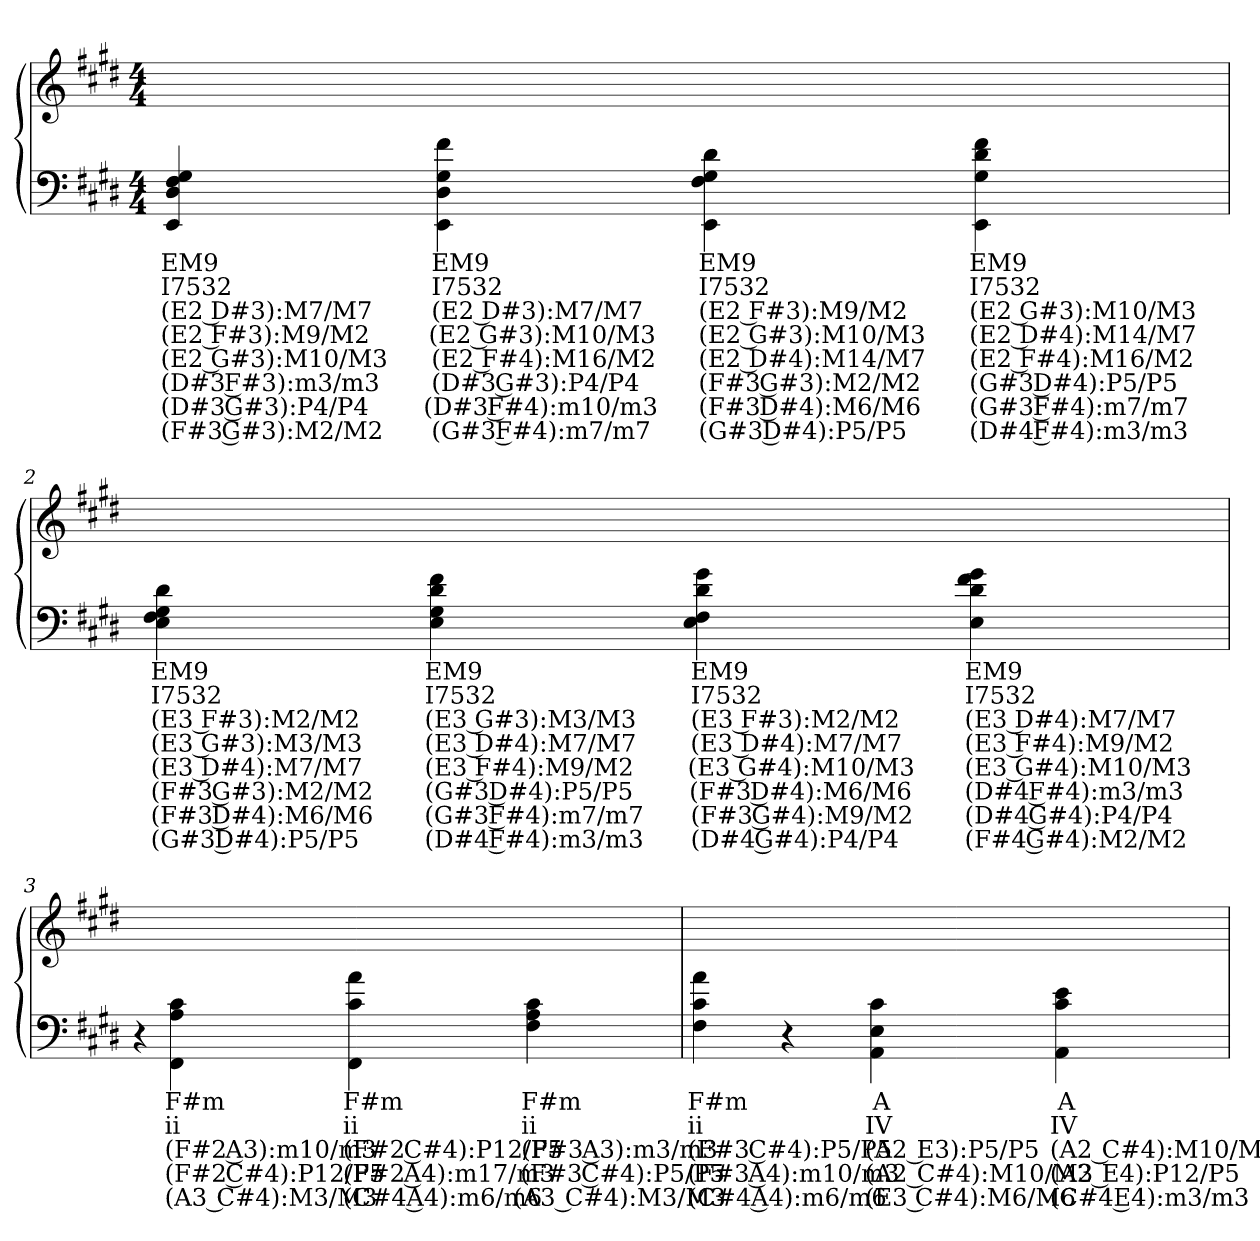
**kern	**text	**text	**text	**text	**text	**text	**text	**text	**kern
*part2	*part2	*part2	*part2	*part2	*part2	*part2	*part2	*part2	*part1
*staff2	*staff2	*staff2	*staff2	*staff2	*staff2	*staff2	*staff2	*staff2	*staff1
*clefF4	*	*	*	*	*	*	*	*	*clefG2
*k[f#c#g#d#]	*	*	*	*	*	*	*	*	*k[f#c#g#d#]
*E:	*	*	*	*	*	*	*	*	*E:
*M4/4	*	*	*	*	*	*	*	*	*M4/4
*MM60	*	*	*	*	*	*	*	*	*MM60
=1	=1	=1	=1	=1	=1	=1	=1	=1	=1
4EE 4D# 4F# 4G#	EM9	I7532	(E2 D#3):M7/M7	(E2 F#3):M9/M2	(E2 G#3):M10/M3	(D#3 F#3):m3/m3	(D#3 G#3):P4/P4	(F#3 G#3):M2/M2	1ryy
4EE 4D# 4G# 4f#	EM9	I7532	(E2 D#3):M7/M7	(E2 G#3):M10/M3	(E2 F#4):M16/M2	(D#3 G#3):P4/P4	(D#3 F#4):m10/m3	(G#3 F#4):m7/m7	.
4EE 4F# 4G# 4d#	EM9	I7532	(E2 F#3):M9/M2	(E2 G#3):M10/M3	(E2 D#4):M14/M7	(F#3 G#3):M2/M2	(F#3 D#4):M6/M6	(G#3 D#4):P5/P5	.
4EE 4G# 4d# 4f#	EM9	I7532	(E2 G#3):M10/M3	(E2 D#4):M14/M7	(E2 F#4):M16/M2	(G#3 D#4):P5/P5	(G#3 F#4):m7/m7	(D#4 F#4):m3/m3	.
=2	=2	=2	=2	=2	=2	=2	=2	=2	=2
4E 4F# 4G# 4d#	EM9	I7532	(E3 F#3):M2/M2	(E3 G#3):M3/M3	(E3 D#4):M7/M7	(F#3 G#3):M2/M2	(F#3 D#4):M6/M6	(G#3 D#4):P5/P5	1ryy
4E 4G# 4d# 4f#	EM9	I7532	(E3 G#3):M3/M3	(E3 D#4):M7/M7	(E3 F#4):M9/M2	(G#3 D#4):P5/P5	(G#3 F#4):m7/m7	(D#4 F#4):m3/m3	.
4E 4F# 4d# 4g#	EM9	I7532	(E3 F#3):M2/M2	(E3 D#4):M7/M7	(E3 G#4):M10/M3	(F#3 D#4):M6/M6	(F#3 G#4):M9/M2	(D#4 G#4):P4/P4	.
4E 4d# 4f# 4g#	EM9	I7532	(E3 D#4):M7/M7	(E3 F#4):M9/M2	(E3 G#4):M10/M3	(D#4 F#4):m3/m3	(D#4 G#4):P4/P4	(F#4 G#4):M2/M2	.
=3	=3	=3	=3	=3	=3	=3	=3	=3	=3
4r	.	.	.	.	.	.	.	.	1ryy
4FF# 4A 4c#	F#m	ii	(F#2 A3):m10/m3	(F#2 C#4):P12/P5	(A3 C#4):M3/M3	.	.	.	.
4FF# 4c# 4a	F#m	ii	(F#2 C#4):P12/P5	(F#2 A4):m17/m3	(C#4 A4):m6/m6	.	.	.	.
4F# 4A 4c#	F#m	ii	(F#3 A3):m3/m3	(F#3 C#4):P5/P5	(A3 C#4):M3/M3	.	.	.	.
=4	=4	=4	=4	=4	=4	=4	=4	=4	=4
4F# 4c# 4a	F#m	ii	(F#3 C#4):P5/P5	(F#3 A4):m10/m3	(C#4 A4):m6/m6	.	.	.	1ryy
4r	.	.	.	.	.	.	.	.	.
4AA 4E 4c#	A	IV	(A2 E3):P5/P5	(A2 C#4):M10/M3	(E3 C#4):M6/M6	.	.	.	.
4AA 4c# 4e	A	IV	(A2 C#4):M10/M3	(A2 E4):P12/P5	(C#4 E4):m3/m3	.	.	.	.
=	=	=	=	=	=	=	=	=	=
*-	*-	*-	*-	*-	*-	*-	*-	*-	*-
